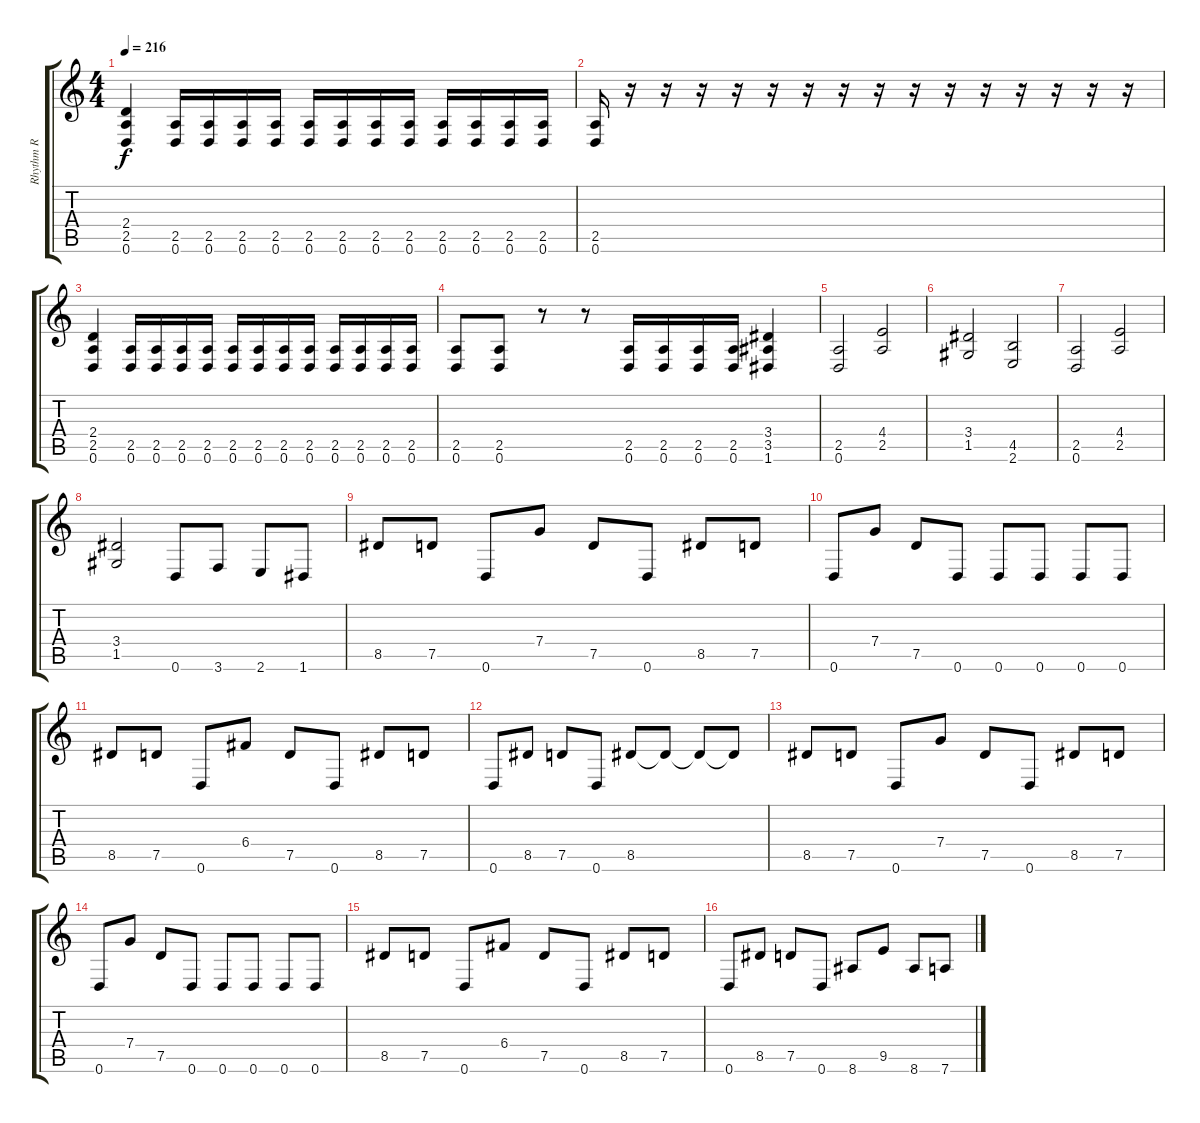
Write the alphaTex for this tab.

\track ("Rhythm R" "Rhythm R") {instrument distortionguitar}
\staff {score tabs}
\tuning (D4 A3 F3 C3 G2 D2) {hide}
\ts (4 4)
\tempo 216
\clef g2
\ks c
(2.4 2.5 0.6).4{dy f} (2.5 0.6).16 (2.5 0.6).16 (2.5 0.6).16 (2.5 0.6).16 (2.5 0.6).16 (2.5 0.6).16 (2.5 0.6).16 (2.5 0.6).16 (2.5 0.6).16 (2.5 0.6).16 (2.5 0.6).16 (2.5 0.6).16 |
(2.5 0.6).16 r.16 r.16 r.16 r.16 r.16 r.16 r.16 r.16 r.16 r.16 r.16 r.16 r.16 r.16 r.16 |
(2.4 2.5 0.6).4 (2.5 0.6).16 (2.5 0.6).16 (2.5 0.6).16 (2.5 0.6).16 (2.5 0.6).16 (2.5 0.6).16 (2.5 0.6).16 (2.5 0.6).16 (2.5 0.6).16 (2.5 0.6).16 (2.5 0.6).16 (2.5 0.6).16 |
(2.5 0.6).8 (2.5 0.6).8 r.8 r.8 (2.5 0.6).16 (2.5 0.6).16 (2.5 0.6).16 (2.5 0.6).16 (3.4 3.5 1.6).4 |
(2.5 0.6).2 (4.4 2.5).2 |
(3.4 1.5).2 (4.5 2.6).2 |
(2.5 0.6).2 (4.4 2.5).2 |
(3.4 1.5).2 0.6.8 3.6.8 2.6.8 1.6.8 |
8.5.8 7.5.8 0.6.8 7.4.8 7.5.8 0.6.8 8.5.8 7.5.8 |
0.6.8 7.4.8 7.5.8 0.6.8 0.6.8 0.6.8 0.6.8 0.6.8 |
8.5.8 7.5.8 0.6.8 6.4.8 7.5.8 0.6.8 8.5.8 7.5.8 |
0.6.8 8.5.8 7.5.8 0.6.8 8.5.8 8.5{t}.8 8.5{t}.8 8.5{t}.8 |
8.5.8 7.5.8 0.6.8 7.4.8 7.5.8 0.6.8 8.5.8 7.5.8 |
0.6.8 7.4.8 7.5.8 0.6.8 0.6.8 0.6.8 0.6.8 0.6.8 |
8.5.8 7.5.8 0.6.8 6.4.8 7.5.8 0.6.8 8.5.8 7.5.8 |
0.6.8 8.5.8 7.5.8 0.6.8 8.6.8 9.5.8 8.6.8 7.6.8
